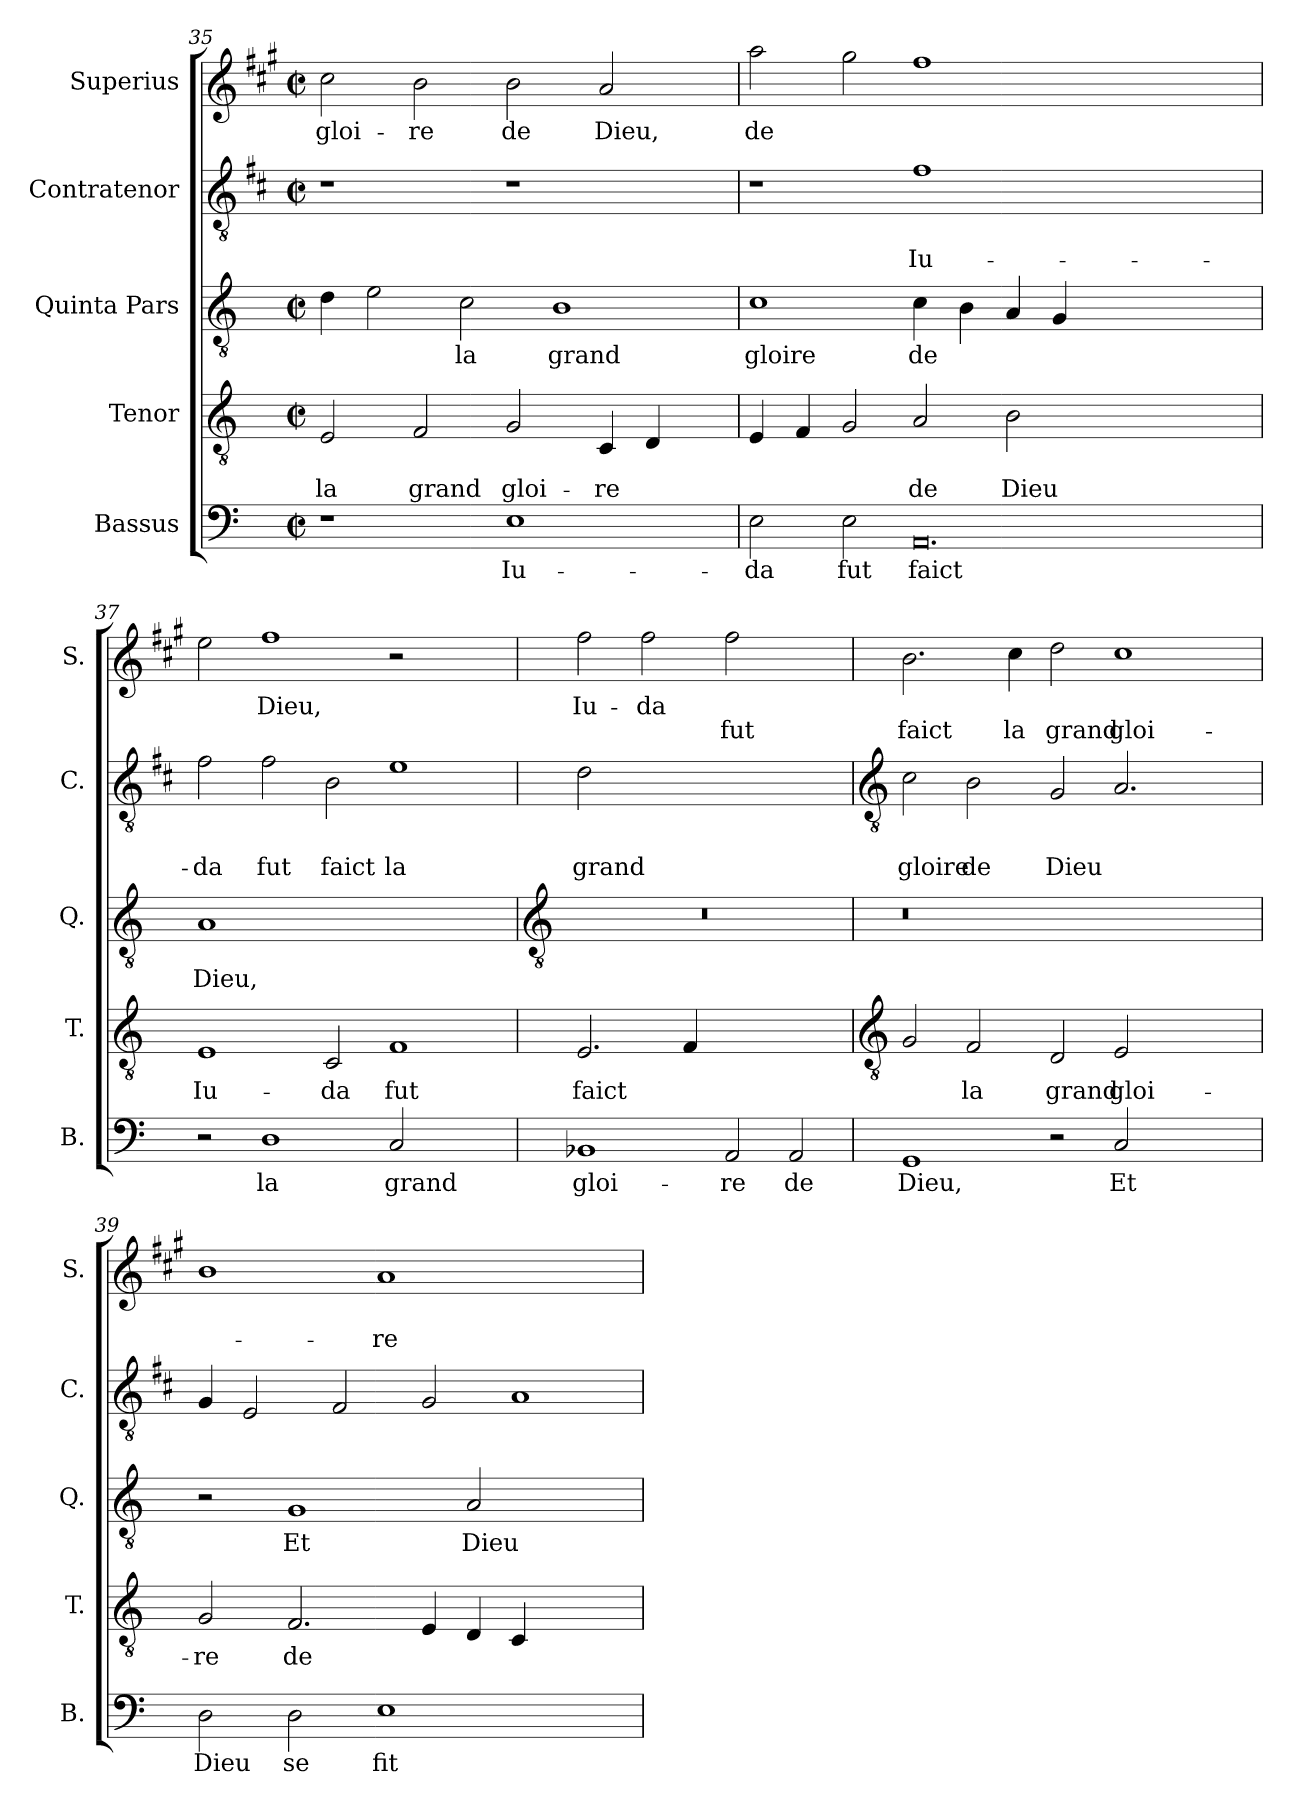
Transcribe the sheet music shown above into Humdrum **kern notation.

**kern	**text	**kern	**text	**text	**kern	**text	**kern	**text	**text	**kern	**text	**text
*part5	*part5	*part4	*part4	*part4	*part3	*part3	*part2	*part2	*part2	*part1	*part1	*part1
*staff5	*staff5	*staff4	*staff4	*staff4	*staff3	*staff3	*staff2	*staff2	*staff2	*staff1	*staff1	*staff1
*I"Bassus	*	*I"Tenor	*	*	*I"Quinta Pars	*	*I"Contratenor	*	*	*I"Superius	*	*
*I'B.	*	*I'T.	*	*	*I'Q.	*	*I'C.	*	*	*I'S.	*	*
*clefF4	*	*clefGv2	*	*	*clefGv2	*	*clefGv2	*	*	*clefG2	*	*
*	*	*	*	*	*	*	*ITrd1c2	*	*	*ITrd5c9	*	*
*k[]	*	*k[]	*	*	*k[]	*	*k[]	*	*	*k[]	*	*
*C:	*	*C:	*	*	*C:	*	*C:	*	*	*C:	*	*
*M4/2	*	*M4/2	*	*	*M4/2	*	*M4/2	*	*	*M4/2	*	*
*met(c|)	*	*met(c|)	*	*	*met(c|)	*	*met(c|)	*	*	*met(c|)	*	*
=35A	=35A	=35A	=35A	=35A	=35A	=35A	=35A	=35A	=35A	=35A	=35A	=35A
!	!	!	!	!LO:LY:b	!	!	!	!	!	!	!LO:LY:b	!
1r	.	2E	.	la	4d	.	1r	.	.	2e	gloi-	.
.	.	.	.	.	2e	.	.	.	.	.	.	.
!	!	!	!	!LO:LY:b	!	!	!	!	!	!	!LO:LY:b	!
.	.	2F	.	grand	.	.	.	.	.	2d	-re	.
!	!	!	!	!	!	!LO:LY:b	!	!	!	!	!	!
.	.	.	.	.	2c	la	.	.	.	.	.	.
!	!LO:LY:b	!	!	!LO:LY:b	!	!	!	!	!	!	!LO:LY:b	!
1E	Iu-	2G	.	gloi-	.	.	1r	.	.	2d	de	.
!	!	!	!	!	!	!LO:LY:b	!	!	!	!	!	!
.	.	.	.	.	1B	grand	.	.	.	.	.	.
!	!	!	!	!LO:LY:b	!	!	!	!	!	!	!LO:LY:b	!
.	.	4C	.	-re	.	.	.	.	.	2c	Dieu,	.
.	.	4D	.	.	.	.	.	.	.	.	.	.
4ryy	.	4ryy	.	.	.	.	4ryy	.	.	4ryy	.	.
=36A	=36A	=36A	=36A	=36A	=36A	=36A	=36A	=36A	=36A	=36A	=36A	=36A
!	!LO:LY:b	!	!	!	!	!LO:LY:b	!	!	!	!	!LO:LY:b	!
2E	-da	4E	.	.	1c	gloire	1r	.	.	2cc	de	.
.	.	4F	.	.	.	.	.	.	.	.	.	.
!	!LO:LY:b	!	!	!	!	!	!	!	!	!	!	!
2E	fut	2G	.	.	.	.	.	.	.	2b	.	.
!	!LO:LY:b	!	!	!LO:LY:b	!	!LO:LY:b	!	!	!LO:LY:b	!	!	!
0.AA	faict	2A	.	de	4c	de	1e	.	Iu-	1a	.	.
.	.	.	.	.	4B	.	.	.	.	.	.	.
!	!	!	!	!LO:LY:b	!	!	!	!	!	!	!	!
.	.	2B	.	Dieu	4A	.	.	.	.	.	.	.
.	.	.	.	.	4G	.	.	.	.	.	.	.
.	.	0ryy	.	.	0ryy	.	0ryy	.	.	0ryy	.	.
!!LO:LB:g=z
=37A	=37A	=37A	=37A	=37A	=37A	=37A	=37A	=37A	=37A	=37A	=37A	=37A
!	!	!	!LO:LY:b	!	!	!LO:LY:b	!	!	!LO:LY:b	!	!	!
2r	.	1E	Iu-	.	1A	Dieu,	2e	.	-da	2g	.	.
!	!LO:LY:b	!	!	!	!	!	!	!	!LO:LY:b	!	!LO:LY:b	!
1D	la	.	.	.	.	.	2e	.	fut	1a	Dieu,	.
!	!	!	!LO:LY:b	!	!	!	!	!	!LO:LY:b	!	!	!
.	.	2C	-da	.	1.ryy	.	2A	.	faict	.	.	.
!	!LO:LY:b	!	!LO:LY:b	!	!	!	!	!	!LO:LY:b	!	!	!
2C	grand	1F	fut	.	.	.	1d	.	la	2r	.	.
2ryy	.	.	.	.	.	.	.	.	.	2ryy	.	.
!!LO:LB:g=z
=37B	=37B	=37B	=37B	=37B	=37B	=37B	=37B	=37B	=37B	=37B	=37B	=37B
*	*	*	*	*	*clefGv2	*	*	*	*	*	*	*
!	!LO:LY:b	!	!LO:LY:b	!	!	!	!	!	!LO:LY:b	!	!LO:LY:b	!
1BB-	gloi-	2.E	faict	.	0r	.	2c	.	grand	2a	Iu-	.
!	!	!	!	!	!	!	!	!	!	!	!LO:LY:b	!
.	.	.	.	.	.	.	1.ryy	.	.	2a	-da	.
.	.	4F	.	.	.	.	.	.	.	.	.	.
!	!LO:LY:b	!	!	!	!	!	!	!	!	!	!	!LO:LY:b
2AA	-re	1ryy	.	.	.	.	.	.	.	2a	.	fut
!	!LO:LY:b	!	!	!	!	!	!	!	!	!	!	!
2AA	de	.	.	.	.	.	.	.	.	2ryy	.	.
!!LO:LB:g=z
=38	=38	=38	=38	=38	=38	=38	=38	=38	=38	=38	=38	=38
*	*	*clefGv2	*	*	*	*	*clefGv2	*	*	*	*	*
!	!LO:LY:b	!	!	!	!	!	!	!	!LO:LY:b	!	!	!LO:LY:b
1GG	Dieu,	2G	.	.	0r	.	2B	.	gloire	2.d	.	faict
!	!	!	!LO:LY:b	!	!	!	!	!	!LO:LY:b	!	!	!
.	.	2F	la	.	.	.	2A	.	de	.	.	.
!	!	!	!	!	!	!	!	!	!	!	!	!LO:LY:b
.	.	.	.	.	.	.	.	.	.	4e	.	la
!	!	!	!LO:LY:b	!	!	!	!	!	!LO:LY:b	!	!	!LO:LY:b
2r	.	2D	grand	.	.	.	2F	.	Dieu	2f	.	grand
!	!LO:LY:b	!	!LO:LY:b	!	!	!	!	!	!	!	!	!LO:LY:b
2C	Et	2E	gloi-	.	.	.	2.G	.	.	1e	.	gloi-
2ryy	.	2ryy	.	.	2ryy	.	.	.	.	.	.	.
.	.	.	.	.	.	.	4ryy	.	.	.	.	.
=39	=39	=39	=39	=39	=39	=39	=39	=39	=39	=39	=39	=39
!	!LO:LY:b	!	!LO:LY:b	!	!	!	!	!	!	!	!	!
2D	Dieu	2G	-re	.	2r	.	4F	.	.	1d	.	.
.	.	.	.	.	.	.	2D	.	.	.	.	.
!	!LO:LY:b	!	!LO:LY:b	!	!	!LO:LY:b	!	!	!	!	!	!
2D	se	2.F	de	.	1G	Et	.	.	.	.	.	.
.	.	.	.	.	.	.	2E	.	.	.	.	.
!	!LO:LY:b	!	!	!	!	!	!	!	!	!	!	!LO:LY:b
1E	fit	.	.	.	.	.	.	.	.	1c	.	-re
.	.	4E	.	.	.	.	2F	.	.	.	.	.
!	!	!	!	!	!	!LO:LY:b	!	!	!	!	!	!
.	.	4D	.	.	2A	Dieu	.	.	.	.	.	.
.	.	4C	.	.	.	.	1G	.	.	.	.	.
2.ryy	.	2.ryy	.	.	2.ryy	.	.	.	.	2.ryy	.	.
=	=	=	=	=	=	=	=	=	=	=	=	=
*-	*-	*-	*-	*-	*-	*-	*-	*-	*-	*-	*-	*-
